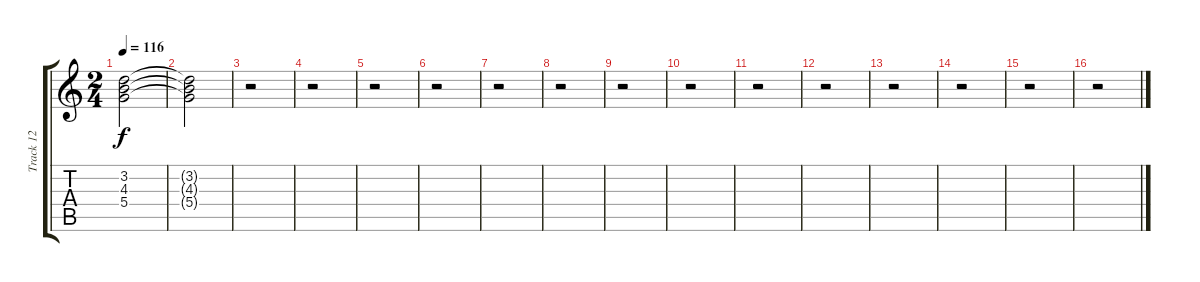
\track ("Track 12" "Track 12") {instrument acousticguitarsteel}
\staff {score tabs}
\tuning (E4 B3 G3 D3 A2 E2) {hide}
\ts (2 4)
\tempo 116
\clef g2
\ks c
(3.2 4.3 5.4).2{dy f} |
(3.2{t} 4.3{t} 5.4{t}).2 |
r.2 |
r.2 |
r.2 |
r.2 |
r.2 |
r.2 |
r.2 |
r.2 |
r.2 |
r.2 |
r.2 |
r.2 |
r.2 |
r.2
